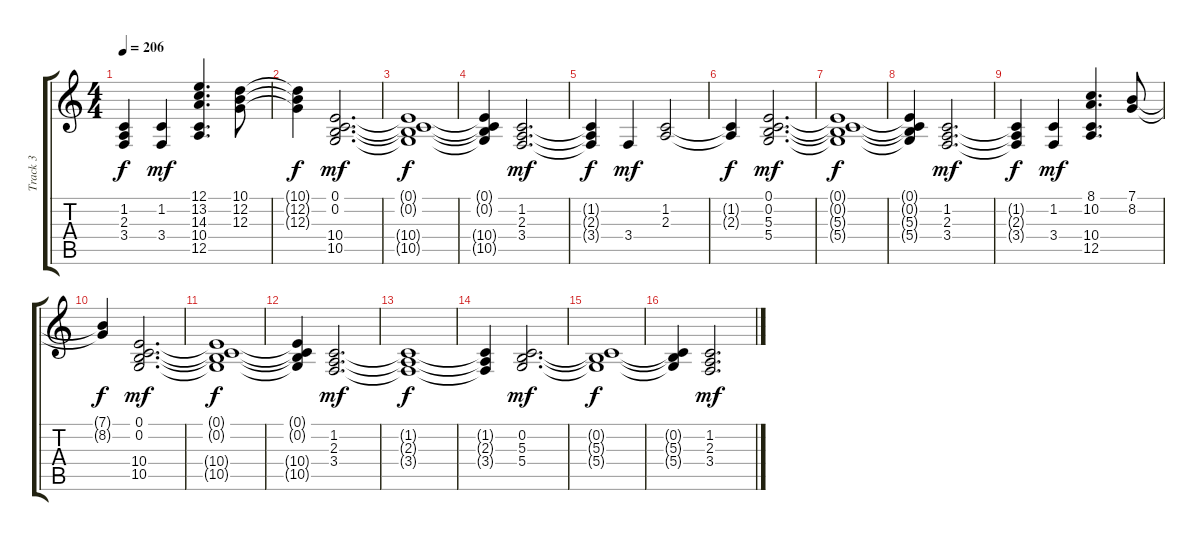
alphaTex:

\track ("Track 3" "Track 3") {instrument electricpiano1}
\staff {score tabs}
\tuning (E4 B3 G3 D3 A2 E2) {hide}
\ts (4 4)
\tempo 206
\clef g2
\ks c
(1.2{t} 2.3{t} 3.4{t}).4{dy f} (1.2 3.4).4{dy mf} (12.1 13.2 14.3 10.4 12.5).4{d} (10.1 12.2 12.3).8 |
(10.1{t} 12.2{t} 12.3{t}).4{dy f} (0.1 0.2 10.4 10.5).2{d dy mf} |
(0.1{t} 0.2{t} 10.4{t} 10.5{t}).1{dy f} |
(0.1{t} 0.2{t} 10.4{t} 10.5{t}).4 (1.2 2.3 3.4).2{d dy mf} |
(1.2{t} 2.3{t} 3.4{t}).4{dy f} 3.4.4{dy mf} (1.2 2.3).2 |
(1.2{t} 2.3{t}).4{dy f} (0.1 0.2 5.3 5.4).2{d dy mf} |
(0.1{t} 0.2{t} 5.3{t} 5.4{t}).1{dy f} |
(0.1{t} 0.2{t} 5.3{t} 5.4{t}).4 (1.2 2.3 3.4).2{d dy mf} |
(1.2{t} 2.3{t} 3.4{t}).4{dy f} (1.2 3.4).4{dy mf} (8.1 10.2 10.4 12.5).4{d} (7.1 8.2).8 |
(7.1{t} 8.2{t}).4{dy f} (0.1 0.2 10.4 10.5).2{d dy mf} |
(0.1{t} 0.2{t} 10.4{t} 10.5{t}).1{dy f} |
(0.1{t} 0.2{t} 10.4{t} 10.5{t}).4 (1.2 2.3 3.4).2{d dy mf} |
(1.2{t} 2.3{t} 3.4{t}).1{dy f} |
(1.2{t} 2.3{t} 3.4{t}).4 (0.2 5.3 5.4).2{d dy mf} |
(0.2{t} 5.3{t} 5.4{t}).1{dy f} |
(0.2{t} 5.3{t} 5.4{t}).4 (1.2 2.3 3.4).2{d dy mf}
